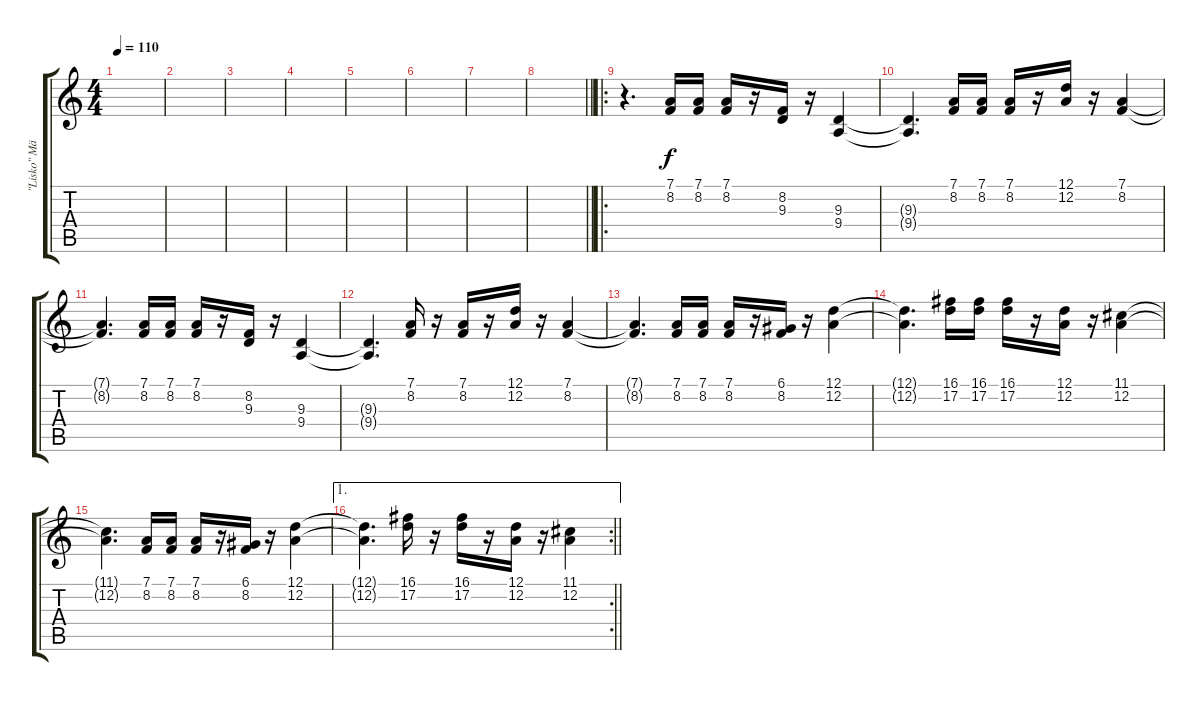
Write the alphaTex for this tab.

\track ("\"Lisko\" Mäkinen" "\"Lisko\" Mä") {instrument accordion}
\staff {score tabs}
\tuning (D4 A3 F3 C3 G2 D2) {hide}
\ts (4 4)
\section ("" "")
\tempo 110
\clef g2
\ks c
|
|
|
|
|
|
|
\barLineRight lightlight
|
\ro
\section ("" "")
r.4{d} (7.1 8.2).16 (7.1 8.2).16 (7.1 8.2).16 r.16 (8.2 9.3).16 r.16 (9.3 9.4).4 |
(9.3{t} 9.4{t}).4{d} (7.1 8.2).16 (7.1 8.2).16 (7.1 8.2).16 r.16 (12.1 12.2).16 r.16 (7.1 8.2).4 |
(7.1{t} 8.2{t}).4{d} (7.1 8.2).16 (7.1 8.2).16 (7.1 8.2).16 r.16 (8.2 9.3).16 r.16 (9.3 9.4).4 |
(9.3{t} 9.4{t}).4{d} (7.1 8.2).16 r.16 (7.1 8.2).16 r.16 (12.1 12.2).16 r.16 (7.1 8.2).4 |
(7.1{t} 8.2{t}).4{d} (7.1 8.2).16 (7.1 8.2).16 (7.1 8.2).16 r.16 (6.1 8.2).16 r.16 (12.1 12.2).4 |
(12.1{t} 12.2{t}).4{d} (16.1 17.2).16 (16.1 17.2).16 (16.1 17.2).16 r.16 (12.1 12.2).16 r.16 (11.1 12.2).4 |
(11.1{t} 12.2{t}).4{d} (7.1 8.2).16 (7.1 8.2).16 (7.1 8.2).16 r.16 (6.1 8.2).16 r.16 (12.1 12.2).4 |
\ae 1
\rc 2
\barLineRight lightlight
(12.1{t} 12.2{t}).4{d} (16.1 17.2).16 r.16 (16.1 17.2).16 r.16 (12.1 12.2).16 r.16 (11.1 12.2).4
